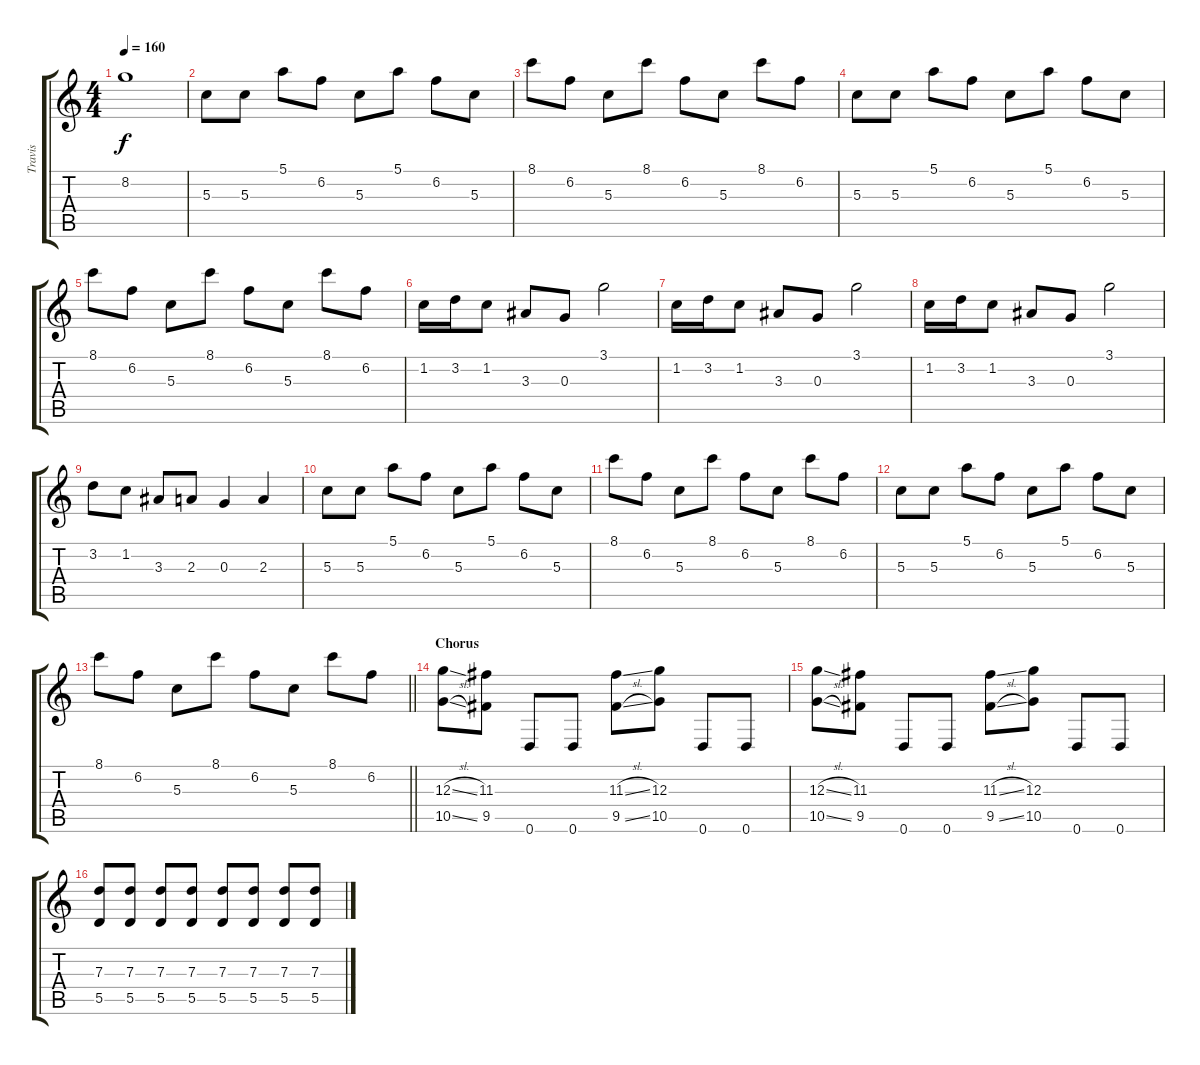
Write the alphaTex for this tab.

\track ("Travis" "Travis") {instrument overdrivenguitar}
\staff {score tabs}
\tuning (E4 B3 G3 D3 A2 D2) {hide}
\ts (4 4)
\tempo 160
\clef g2
\ks c
8.2{t}.1{dy f} |
5.3.8 5.3.8 5.1.8 6.2.8 5.3.8 5.1.8 6.2.8 5.3.8 |
8.1.8 6.2.8 5.3.8 8.1.8 6.2.8 5.3.8 8.1.8 6.2.8 |
5.3.8 5.3.8 5.1.8 6.2.8 5.3.8 5.1.8 6.2.8 5.3.8 |
8.1.8 6.2.8 5.3.8 8.1.8 6.2.8 5.3.8 8.1.8 6.2.8 |
1.2.16 3.2.16 1.2.8 3.3.8 0.3.8 3.1.2 |
1.2.16 3.2.16 1.2.8 3.3.8 0.3.8 3.1.2 |
1.2.16 3.2.16 1.2.8 3.3.8 0.3.8 3.1.2 |
3.2.8 1.2.8 3.3.8 2.3.8 0.3.4 2.3.4 |
5.3.8 5.3.8 5.1.8 6.2.8 5.3.8 5.1.8 6.2.8 5.3.8 |
8.1.8 6.2.8 5.3.8 8.1.8 6.2.8 5.3.8 8.1.8 6.2.8 |
5.3.8 5.3.8 5.1.8 6.2.8 5.3.8 5.1.8 6.2.8 5.3.8 |
\barLineRight lightlight
8.1.8 6.2.8 5.3.8 8.1.8 6.2.8 5.3.8 8.1.8 6.2.8 |
\section ("" "Chorus")
(12.3{sl} 10.5{sl}).8 (11.3 9.5).8 0.6.8 0.6.8 (11.3{sl} 9.5{sl}).8 (12.3 10.5).8 0.6.8 0.6.8 |
(12.3{sl} 10.5{sl}).8 (11.3 9.5).8 0.6.8 0.6.8 (11.3{sl} 9.5{sl}).8 (12.3 10.5).8 0.6.8 0.6.8 |
(7.3 5.5).8 (7.3 5.5).8 (7.3 5.5).8 (7.3 5.5).8 (7.3 5.5).8 (7.3 5.5).8 (7.3 5.5).8 (7.3 5.5).8
